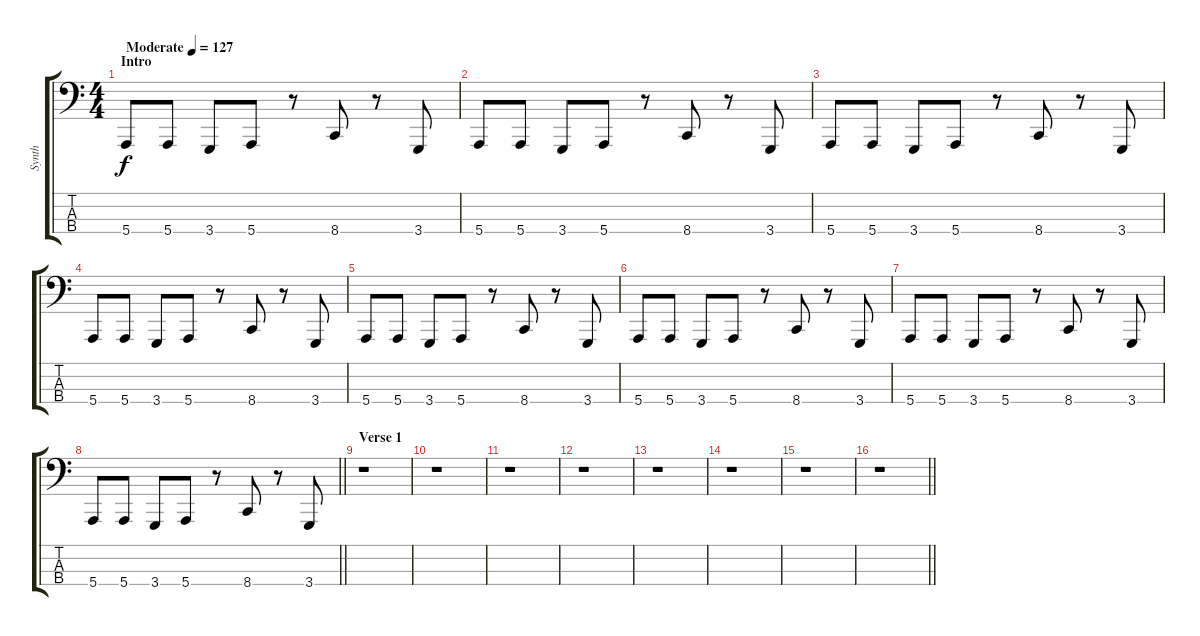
\track ("Synth" "Synth") {instrument synthstrings1}
\staff {score tabs}
\tuning (G2 D2 A1 E1) {hide}
\ts (4 4)
\section ("" "Intro")
\tempo (127 "Moderate")
\clef f4
\ks c
5.4.8{dy f instrument synthstrings1} 5.4.8 3.4.8 5.4.8 r.8 8.4.8 r.8 3.4.8 |
5.4.8 5.4.8 3.4.8 5.4.8 r.8 8.4.8 r.8 3.4.8 |
5.4.8 5.4.8 3.4.8 5.4.8 r.8 8.4.8 r.8 3.4.8 |
5.4.8 5.4.8 3.4.8 5.4.8 r.8 8.4.8 r.8 3.4.8{volume 11} |
5.4.8 5.4.8 3.4.8 5.4.8 r.8 8.4.8 r.8 3.4.8 |
5.4.8 5.4.8 3.4.8 5.4.8 r.8 8.4.8 r.8 3.4.8 |
5.4.8 5.4.8 3.4.8 5.4.8 r.8 8.4.8 r.8 3.4.8 |
\barLineRight lightlight
5.4.8 5.4.8 3.4.8 5.4.8 r.8 8.4.8 r.8 3.4.8 |
\section ("" "Verse 1")
r.1 |
r.1 |
r.1 |
r.1 |
r.1 |
r.1 |
r.1 |
\barLineRight lightlight
r.1
